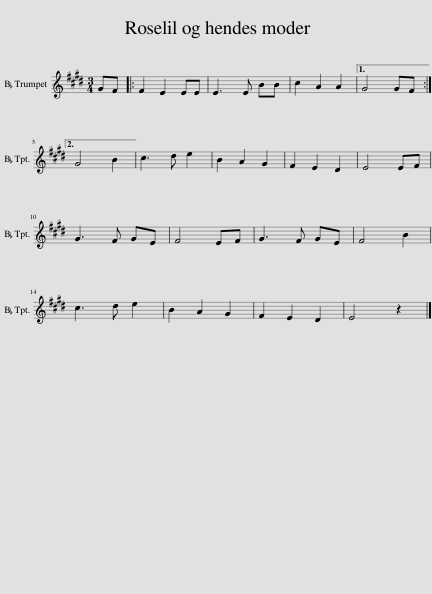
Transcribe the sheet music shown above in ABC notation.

X:1
L:1/8
M:3/4
I:linebreak $
K:none
V:1 treble transpose=-2
V:1
[K:E] GF |: F2 E2 EE | E3 E BB | c2 A2 A2 |1 G4 GF :|2$ %5
 G4 B2 || c3 d e2 | B2 A2 G2 | F2 E2 D2 | E4 EF |$ %10
 G3 F GE | F4 EF | G3 F GE | F4 B2 |$ c3 d e2 | %15
 B2 A2 G2 | F2 E2 D2 | E4 z2 |] %18
